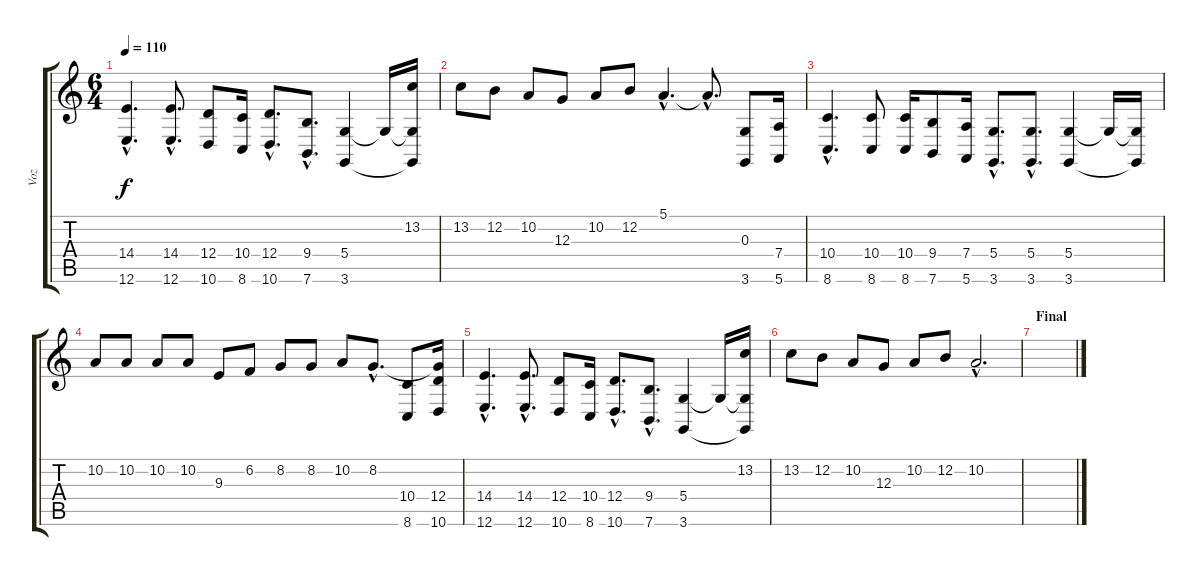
\track ("Voz" "Voz") {instrument lead2sawtooth}
\staff {score tabs}
\tuning (E4 B3 G3 D3 A2 E2) {hide}
\ts (6 4)
\tempo 110
\clef g2
\ks c
(14.4{hac} 12.6{hac}).4{d dy f} (14.4{hac} 12.6{hac}).8{d} (12.4 10.6).8 (10.4 8.6).16 (12.4{hac} 10.6{hac}).8{d} (9.4{hac} 7.6{hac}).8{d} (5.4 3.6).4 5.4{t}.16 (13.2 5.4{t} 3.6{t}).16 |
13.2.8 12.2.8 10.2.8 12.3.8 10.2.8 12.2.8 5.1{hac}.4{d} 5.1{hac t}.8{d} (0.3 3.6).8 (7.4 5.6).16 |
(10.4{hac} 8.6{hac}).4{d} (10.4 8.6).8 (10.4 8.6).16 (9.4 7.6).8 (7.4 5.6).16 (5.4{hac} 3.6{hac}).8{d} (5.4{hac} 3.6{hac}).8{d} (5.4 3.6).4 5.4{t}.16 (5.4{t} 3.6{t}).16 |
10.2.8 10.2.8 10.2.8 10.2.8 9.3.8 6.2.8 8.2.8 8.2.8 10.2.8 8.2{hac}.8{d} (10.4 8.6).8 (8.2{t} 12.4 10.6).16 |
(14.4{hac} 12.6{hac}).4{d} (14.4{hac} 12.6{hac}).8{d} (12.4 10.6).8 (10.4 8.6).16 (12.4{hac} 10.6{hac}).8{d} (9.4{hac} 7.6{hac}).8{d} (5.4 3.6).4 5.4{t}.16 (13.2 5.4{t} 3.6{t}).16 |
13.2.8 12.2.8 10.2.8 12.3.8 10.2.8 12.2.8 10.2{hac}.2{d} |
\section ("" "Final")
